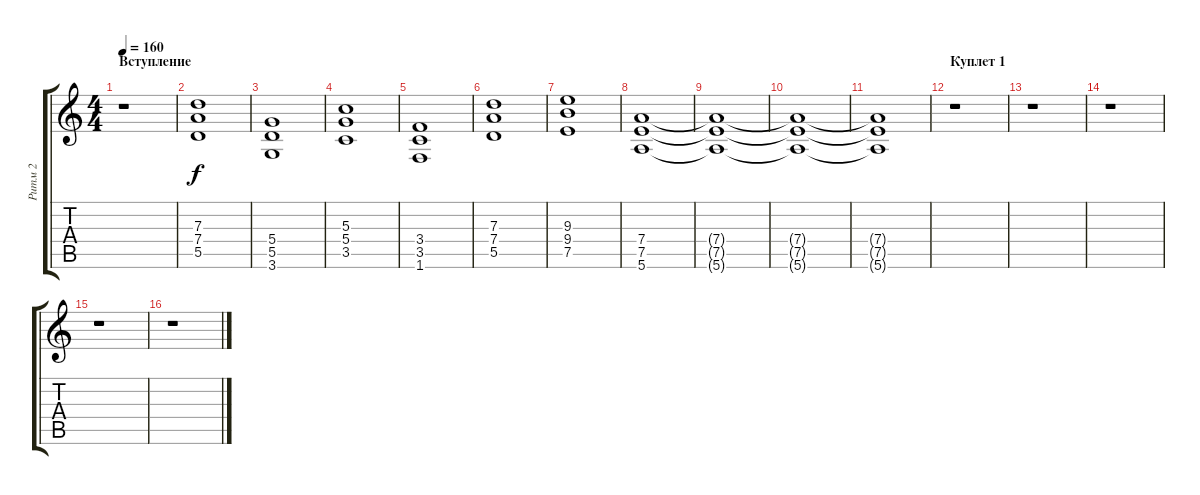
\track ("Ритм 2" "Ритм 2") {instrument distortionguitar}
\staff {score tabs}
\tuning (E4 B3 G3 D3 A2 E2) {hide}
\ts (4 4)
\section ("" "Вступление")
\tempo 160
\clef g2
\ks c
r.1{dy f instrument distortionguitar} |
(7.3 7.4 5.5).1 |
(5.4 5.5 3.6).1 |
(5.3 5.4 3.5).1 |
(3.4 3.5 1.6).1 |
(7.3 7.4 5.5).1 |
(9.3 9.4 7.5).1 |
(7.4 7.5 5.6).1 |
(7.4{t} 7.5{t} 5.6{t}).1 |
(7.4{t} 7.5{t} 5.6{t}).1 |
(7.4{t} 7.5{t} 5.6{t}).1 |
\section ("" "Куплет 1")
r.1 |
r.1 |
r.1 |
r.1 |
r.1
